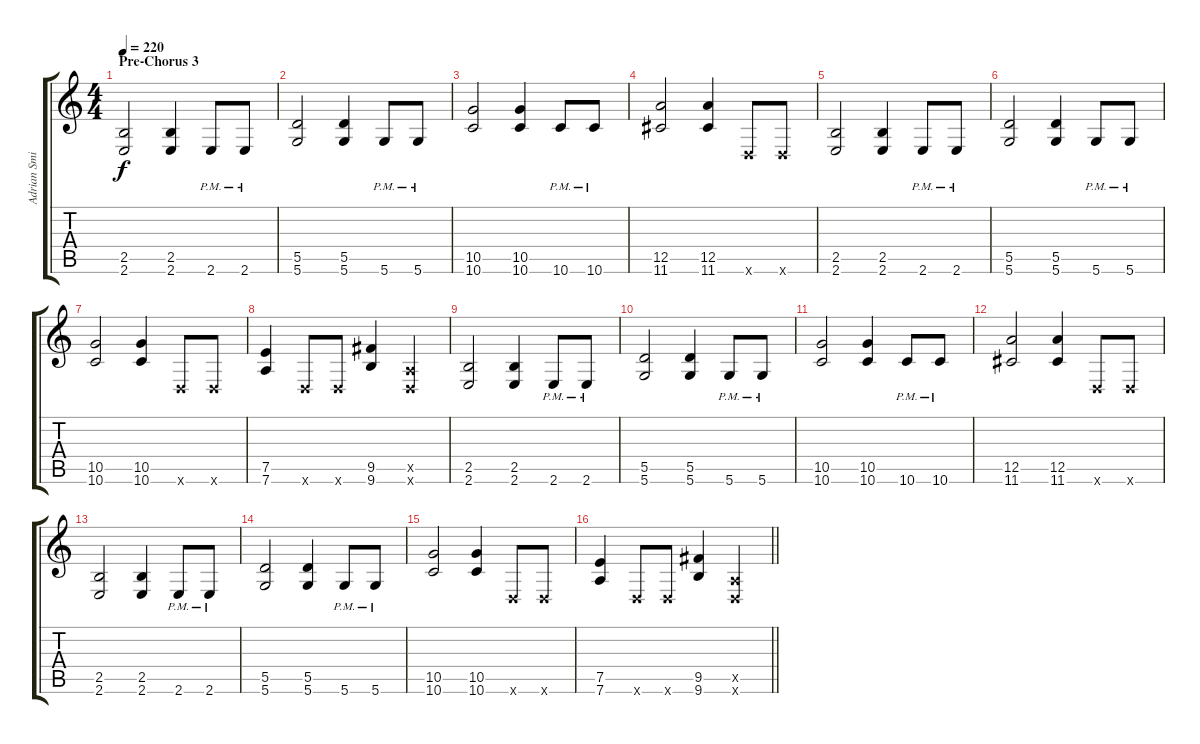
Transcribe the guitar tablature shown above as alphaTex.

\track ("Adrian Smith" "Adrian Smi") {instrument overdrivenguitar}
\staff {score tabs}
\tuning (E4 B3 G3 D3 A2 D2) {hide}
\ts (4 4)
\section ("" "Pre-Chorus 3")
\tempo 220
\clef g2
\ks c
(2.5 2.6).2{dy f} (2.5 2.6).4 2.6{pm}.8 2.6{pm}.8 |
(5.5 5.6).2 (5.5 5.6).4 5.6{pm}.8 5.6{pm}.8 |
(10.5 10.6).2 (10.5 10.6).4 10.6{pm}.8 10.6{pm}.8 |
(12.5 11.6).2 (12.5 11.6).4 0.6{x}.8 0.6{x}.8 |
(2.5 2.6).2 (2.5 2.6).4 2.6{pm}.8 2.6{pm}.8 |
(5.5 5.6).2 (5.5 5.6).4 5.6{pm}.8 5.6{pm}.8 |
(10.5 10.6).2 (10.5 10.6).4 0.6{x}.8 0.6{x}.8 |
(7.5 7.6).4 0.6{x}.8 0.6{x}.8 (9.5 9.6).4 (0.5{x} 0.6{x}).4 |
(2.5 2.6).2 (2.5 2.6).4 2.6{pm}.8 2.6{pm}.8 |
(5.5 5.6).2 (5.5 5.6).4 5.6{pm}.8 5.6{pm}.8 |
(10.5 10.6).2 (10.5 10.6).4 10.6{pm}.8 10.6{pm}.8 |
(12.5 11.6).2 (12.5 11.6).4 0.6{x}.8 0.6{x}.8 |
(2.5 2.6).2 (2.5 2.6).4 2.6{pm}.8 2.6{pm}.8 |
(5.5 5.6).2 (5.5 5.6).4 5.6{pm}.8 5.6{pm}.8 |
(10.5 10.6).2 (10.5 10.6).4 0.6{x}.8 0.6{x}.8 |
\barLineRight lightlight
(7.5 7.6).4 0.6{x}.8 0.6{x}.8 (9.5 9.6).4 (0.5{x} 0.6{x}).4
